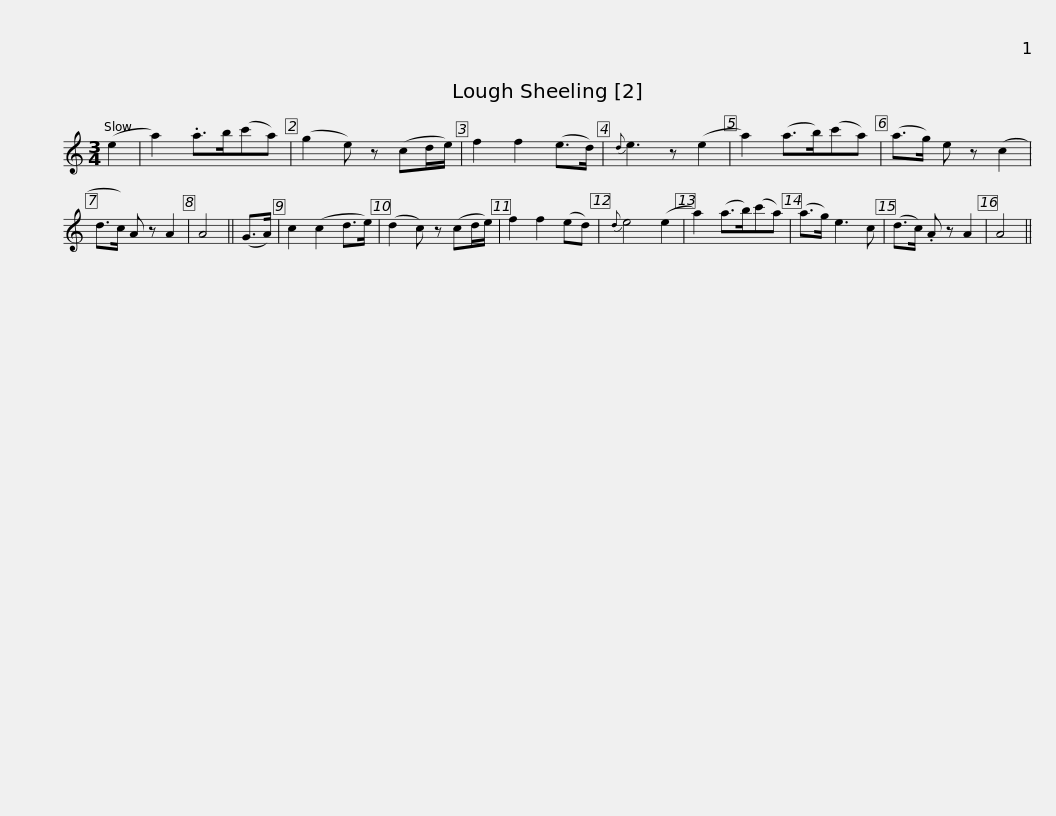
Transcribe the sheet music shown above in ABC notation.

X:1
L:1/8
M:3/4
I:linebreak $
K:C
V:1 treble
V:1
 (e2 | a2) .a>b(c'a) | (g2 e) z (cd/e/) | f2 f2 (e>d) |{d} e3 z (e2 | %5
 a2) (a>b)(c'a) | (a>g) e z (c2 | d>c) A z A2 | A4 ||$ (G>A) | %10
 c2 (c2 d>e) | (d2 c) z (cd/e/) | f2 f2 (ed) |{d} e4 (e2 | a2) (a>b)(c'a) | %15
 (a>g) e3 c | (d>c) .A z A2 | A4 || %18
